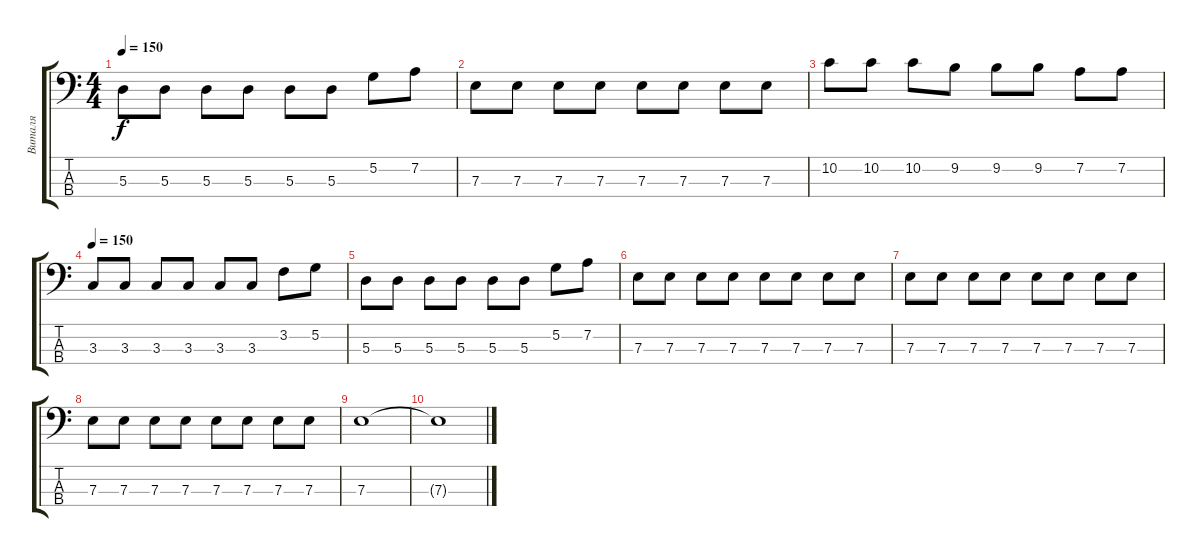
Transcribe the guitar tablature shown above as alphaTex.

\track ("Виталя" "Виталя") {instrument electricbassfinger}
\staff {score tabs}
\tuning (G2 D2 A1 E1) {hide}
\ts (4 4)
\tempo 150
\clef f4
\ks c
5.3.8{dy f} 5.3.8 5.3.8 5.3.8 5.3.8 5.3.8 5.2.8 7.2.8 |
7.3.8 7.3.8 7.3.8 7.3.8 7.3.8 7.3.8 7.3.8 7.3.8 |
10.2.8 10.2.8 10.2.8 9.2.8 9.2.8 9.2.8 7.2.8 7.2.8 |
\tempo 150
3.3.8 3.3.8 3.3.8 3.3.8 3.3.8 3.3.8 3.2.8 5.2.8 |
5.3.8 5.3.8 5.3.8 5.3.8 5.3.8 5.3.8 5.2.8 7.2.8 |
7.3.8 7.3.8 7.3.8 7.3.8 7.3.8 7.3.8 7.3.8 7.3.8 |
7.3.8 7.3.8 7.3.8 7.3.8 7.3.8 7.3.8 7.3.8 7.3.8 |
7.3.8 7.3.8 7.3.8 7.3.8 7.3.8 7.3.8 7.3.8 7.3.8 |
7.3.1 |
7.3{t}.1
